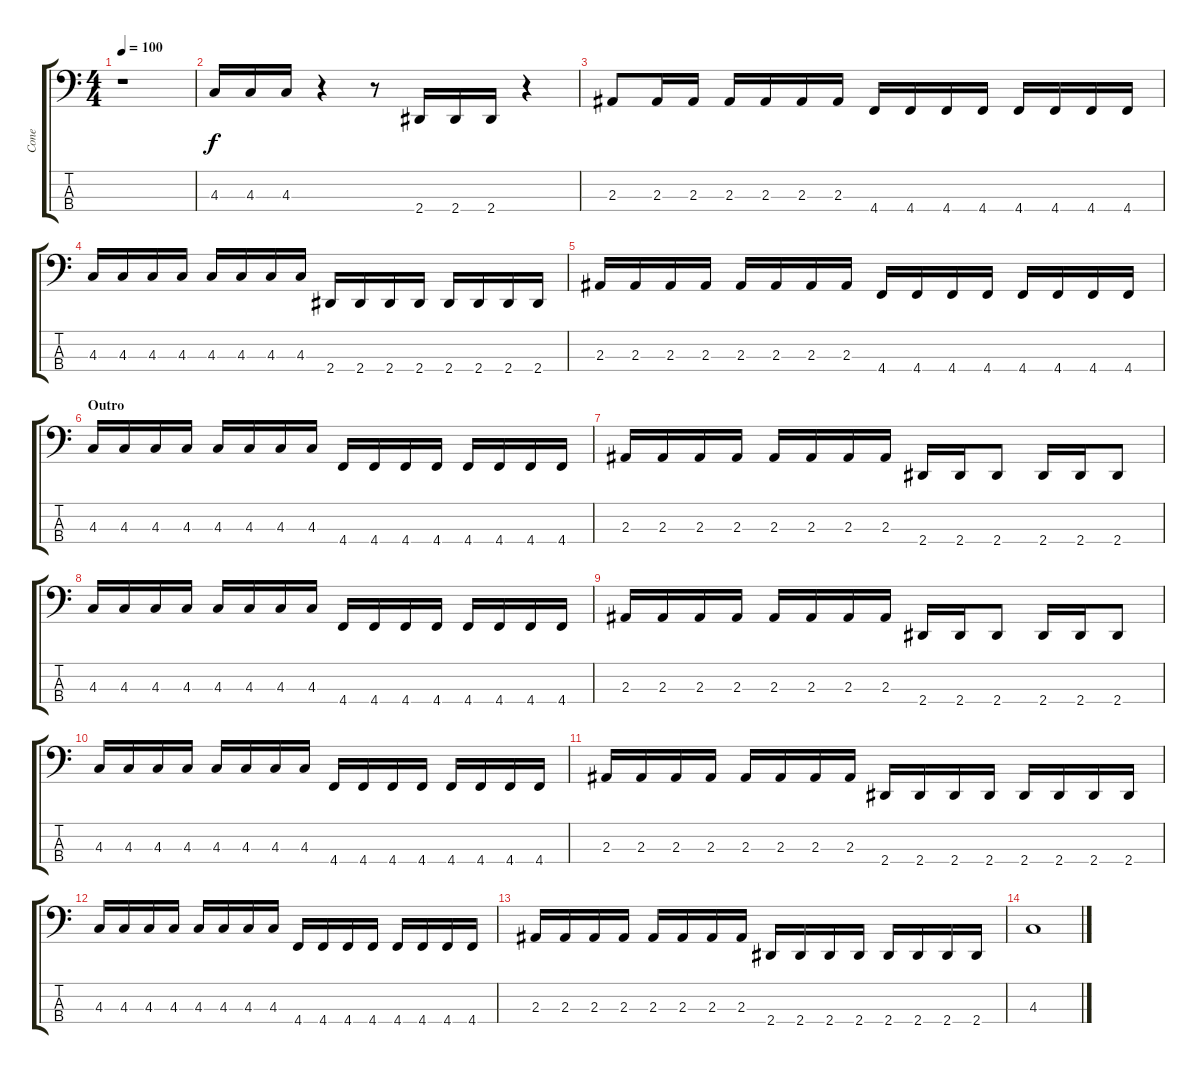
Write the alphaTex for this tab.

\track ("Cone" "Cone") {instrument electricbasspick}
\staff {score tabs}
\tuning (Gb2 Db2 Ab1 Db1) {hide}
\ts (4 4)
\tempo 100
\clef f4
\ks c
r.1{dy f} |
4.3.16 4.3.16 4.3.16 r.4 r.8 2.4.16 2.4.16 2.4.16 r.4 |
2.3.8 2.3.16 2.3.16 2.3.16 2.3.16 2.3.16 2.3.16 4.4.16 4.4.16 4.4.16 4.4.16 4.4.16 4.4.16 4.4.16 4.4.16 |
4.3.16 4.3.16 4.3.16 4.3.16 4.3.16 4.3.16 4.3.16 4.3.16 2.4.16 2.4.16 2.4.16 2.4.16 2.4.16 2.4.16 2.4.16 2.4.16 |
2.3.16 2.3.16 2.3.16 2.3.16 2.3.16 2.3.16 2.3.16 2.3.16 4.4.16 4.4.16 4.4.16 4.4.16 4.4.16 4.4.16 4.4.16 4.4.16 |
\section ("" "Outro")
4.3.16 4.3.16 4.3.16 4.3.16 4.3.16 4.3.16 4.3.16 4.3.16 4.4.16 4.4.16 4.4.16 4.4.16 4.4.16 4.4.16 4.4.16 4.4.16 |
2.3.16 2.3.16 2.3.16 2.3.16 2.3.16 2.3.16 2.3.16 2.3.16 2.4.16 2.4.16 2.4.8 2.4.16 2.4.16 2.4.8 |
4.3.16 4.3.16 4.3.16 4.3.16 4.3.16 4.3.16 4.3.16 4.3.16 4.4.16 4.4.16 4.4.16 4.4.16 4.4.16 4.4.16 4.4.16 4.4.16 |
2.3.16 2.3.16 2.3.16 2.3.16 2.3.16 2.3.16 2.3.16 2.3.16 2.4.16 2.4.16 2.4.8 2.4.16 2.4.16 2.4.8 |
4.3.16 4.3.16 4.3.16 4.3.16 4.3.16 4.3.16 4.3.16 4.3.16 4.4.16 4.4.16 4.4.16 4.4.16 4.4.16 4.4.16 4.4.16 4.4.16 |
2.3.16 2.3.16 2.3.16 2.3.16 2.3.16 2.3.16 2.3.16 2.3.16 2.4.16 2.4.16 2.4.16 2.4.16 2.4.16 2.4.16 2.4.16 2.4.16 |
4.3.16 4.3.16 4.3.16 4.3.16 4.3.16 4.3.16 4.3.16 4.3.16 4.4.16 4.4.16 4.4.16 4.4.16 4.4.16 4.4.16 4.4.16 4.4.16 |
2.3.16 2.3.16 2.3.16 2.3.16 2.3.16 2.3.16 2.3.16 2.3.16 2.4.16 2.4.16 2.4.16 2.4.16 2.4.16 2.4.16 2.4.16 2.4.16 |
4.3.1
